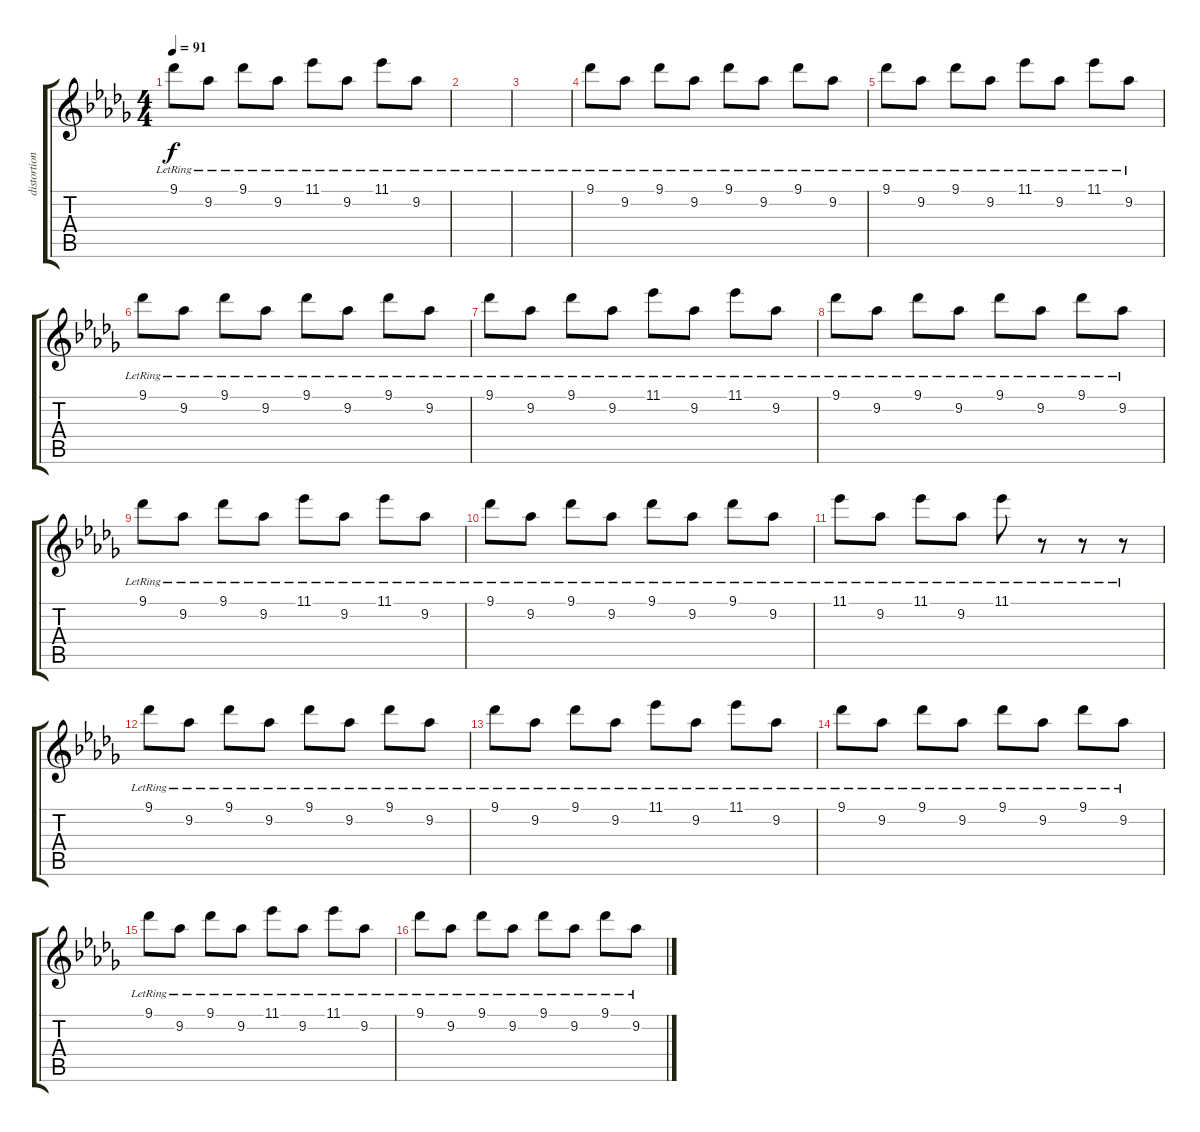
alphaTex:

\track ("distortion/solo guitar" "distortion") {instrument overdrivenguitar}
\staff {score tabs}
\tuning (E4 B3 G3 D3 A2 D2) {hide}
\ts (4 4)
\tempo 91
\clef g2
\ks db
9.1{lr}.8{dy f} 9.2{lr}.8 9.1{lr}.8 9.2{lr}.8 11.1{lr}.8 9.2{lr}.8 11.1{lr}.8 9.2{lr}.8 |
|
|
9.1{lr}.8 9.2{lr}.8 9.1{lr}.8 9.2{lr}.8 9.1{lr}.8 9.2{lr}.8 9.1{lr}.8 9.2{lr}.8 |
9.1{lr}.8 9.2{lr}.8 9.1{lr}.8 9.2{lr}.8 11.1{lr}.8 9.2{lr}.8 11.1{lr}.8 9.2{lr}.8 |
9.1{lr}.8 9.2{lr}.8 9.1{lr}.8 9.2{lr}.8 9.1{lr}.8 9.2{lr}.8 9.1{lr}.8 9.2{lr}.8 |
9.1{lr}.8 9.2{lr}.8 9.1{lr}.8 9.2{lr}.8 11.1{lr}.8 9.2{lr}.8 11.1{lr}.8 9.2{lr}.8 |
9.1{lr}.8 9.2{lr}.8 9.1{lr}.8 9.2{lr}.8 9.1{lr}.8 9.2{lr}.8 9.1{lr}.8 9.2{lr}.8 |
9.1{lr}.8 9.2{lr}.8 9.1{lr}.8 9.2{lr}.8 11.1{lr}.8 9.2{lr}.8 11.1{lr}.8 9.2{lr}.8 |
9.1{lr}.8 9.2{lr}.8 9.1{lr}.8 9.2{lr}.8 9.1{lr}.8 9.2{lr}.8 9.1{lr}.8 9.2{lr}.8 |
11.1{lr}.8 9.2{lr}.8 11.1{lr}.8 9.2{lr}.8 11.1{lr}.8 r.8 r.8 r.8 |
9.1{lr}.8 9.2{lr}.8 9.1{lr}.8 9.2{lr}.8 9.1{lr}.8 9.2{lr}.8 9.1{lr}.8 9.2{lr}.8 |
9.1{lr}.8 9.2{lr}.8 9.1{lr}.8 9.2{lr}.8 11.1{lr}.8 9.2{lr}.8 11.1{lr}.8 9.2{lr}.8 |
9.1{lr}.8 9.2{lr}.8 9.1{lr}.8 9.2{lr}.8 9.1{lr}.8 9.2{lr}.8 9.1{lr}.8 9.2{lr}.8 |
9.1{lr}.8 9.2{lr}.8 9.1{lr}.8 9.2{lr}.8 11.1{lr}.8 9.2{lr}.8 11.1{lr}.8 9.2{lr}.8 |
9.1{lr}.8 9.2{lr}.8 9.1{lr}.8 9.2{lr}.8 9.1{lr}.8 9.2{lr}.8 9.1{lr}.8 9.2{lr}.8
